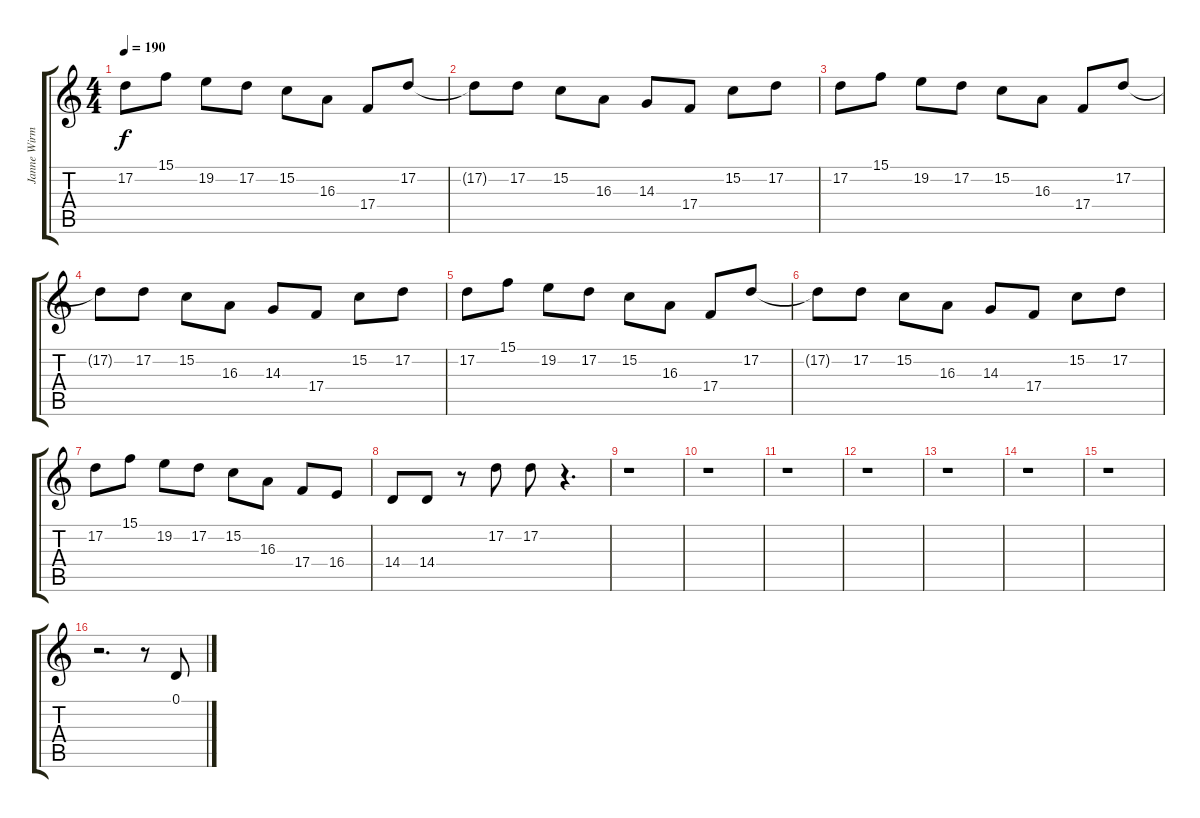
\track ("Janne Wirman" "Janne Wirm") {instrument stringensemble1}
\staff {score tabs}
\tuning (D4 A3 F3 C3 G2 D2) {hide}
\ts (4 4)
\tempo 190
\clef g2
\ks c
17.2.8{dy f} 15.1.8 19.2.8 17.2.8 15.2.8 16.3.8 17.4.8 17.2.8 |
17.2{t}.8 17.2.8 15.2.8 16.3.8 14.3.8 17.4.8 15.2.8 17.2.8 |
17.2.8 15.1.8 19.2.8 17.2.8 15.2.8 16.3.8 17.4.8 17.2.8 |
17.2{t}.8 17.2.8 15.2.8 16.3.8 14.3.8 17.4.8 15.2.8 17.2.8 |
17.2.8 15.1.8 19.2.8 17.2.8 15.2.8 16.3.8 17.4.8 17.2.8 |
17.2{t}.8 17.2.8 15.2.8 16.3.8 14.3.8 17.4.8 15.2.8 17.2.8 |
17.2.8 15.1.8 19.2.8 17.2.8 15.2.8 16.3.8 17.4.8 16.4.8 |
14.4.8 14.4.8 r.8 17.2.8 17.2.8 r.4{d} |
r.1 |
r.1 |
r.1 |
r.1 |
r.1 |
r.1 |
r.1 |
r.2{d} r.8 0.1.8{volume 9}
